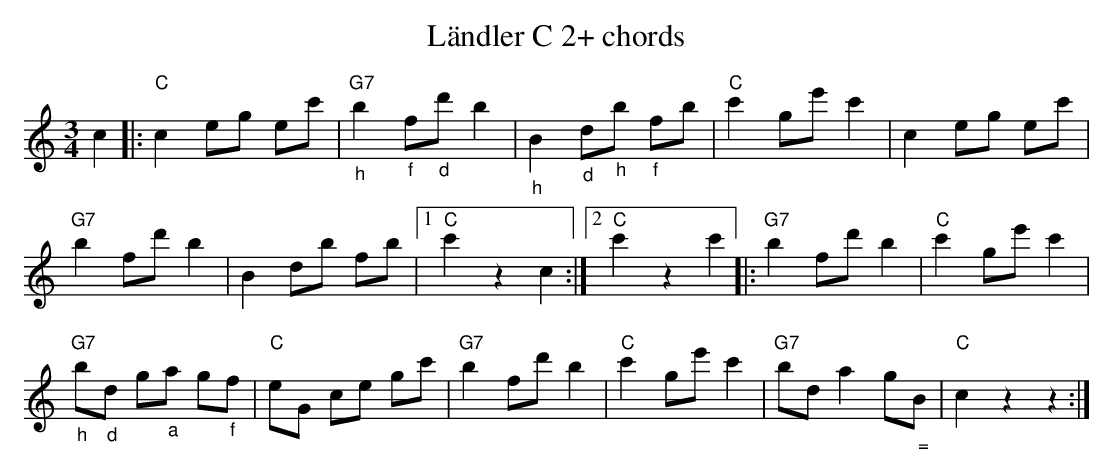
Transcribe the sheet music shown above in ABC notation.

X:1
T:L\"andler C 2+ chords
M:3/4
L:1/8
K:Cmaj%%MIDI gchordon
c2 |: "C"c2eg ec' | "G7""_h"b2"_f"f"_d"d'b2 | "_h"B2"_d"d"_h"b "_f"fb | "C"c'2ge'c'2 | c2eg ec' |
"G7"b2fd'b2 | B2db fb |1 "C"c'2z2c2 :|2 "C"c'2z2c'2 |: "G7"b2fd'b2 | "C"c'2ge'c'2 |
"G7""_h"b"_d"d g"_a"a g"_f"f | "C"eG ce gc' | "G7"b2fd'b2 | "C"c'2ge'c'2 | "G7"bda2g"_ ="B | "C"c2z2z2 :|
